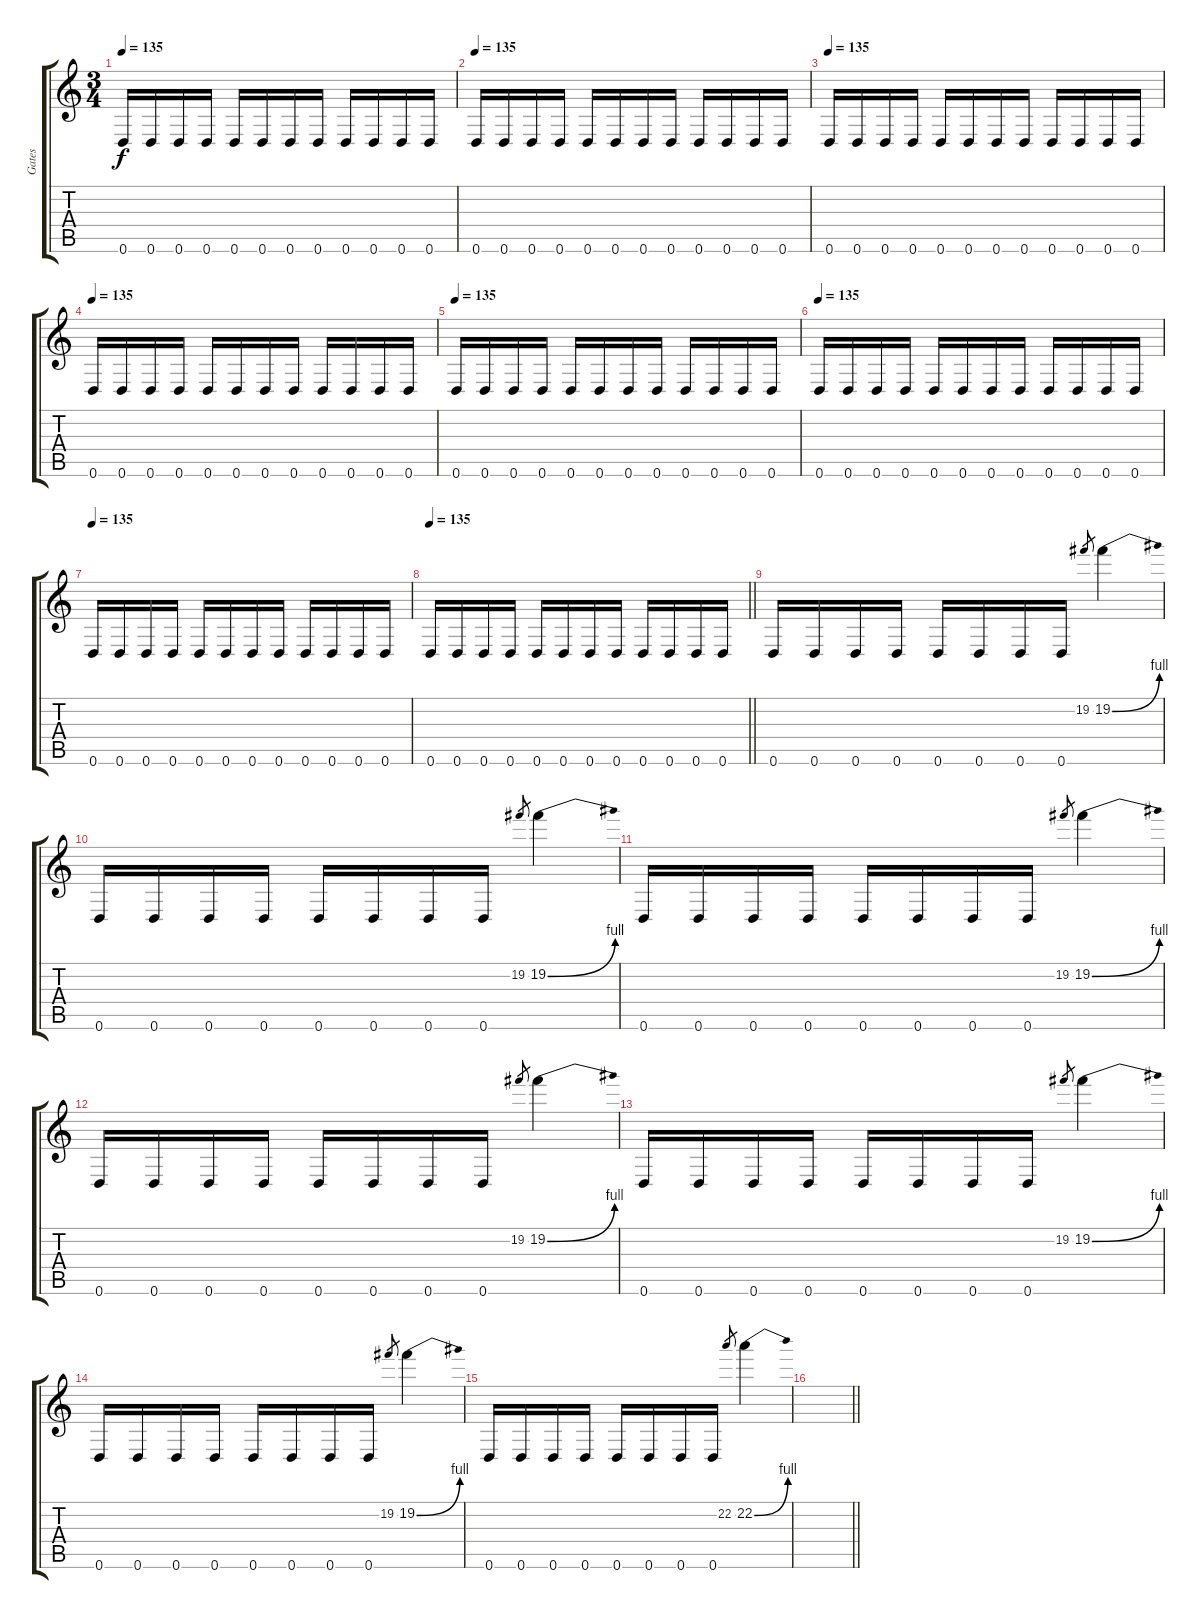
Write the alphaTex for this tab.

\track ("Gates" "Gates") {instrument distortionguitar}
\staff {score tabs}
\tuning (E4 B3 G3 D3 A2 D2) {hide}
\ts (3 4)
\tempo 135
\clef g2
\ks c
0.6.16{dy f volume 16} 0.6.16 0.6.16 0.6.16 0.6.16 0.6.16 0.6.16 0.6.16 0.6.16 0.6.16 0.6.16 0.6.16 |
\tempo 135
0.6.16{volume 16} 0.6.16 0.6.16 0.6.16 0.6.16 0.6.16 0.6.16 0.6.16 0.6.16 0.6.16 0.6.16 0.6.16 |
\tempo 135
0.6.16{volume 16} 0.6.16 0.6.16 0.6.16 0.6.16 0.6.16 0.6.16 0.6.16 0.6.16 0.6.16 0.6.16 0.6.16 |
\tempo 135
0.6.16{volume 16} 0.6.16 0.6.16 0.6.16 0.6.16 0.6.16 0.6.16 0.6.16 0.6.16 0.6.16 0.6.16 0.6.16 |
\tempo 135
0.6.16{volume 16} 0.6.16 0.6.16 0.6.16 0.6.16 0.6.16 0.6.16 0.6.16 0.6.16 0.6.16 0.6.16 0.6.16 |
\tempo 135
0.6.16{volume 16} 0.6.16 0.6.16 0.6.16 0.6.16 0.6.16 0.6.16 0.6.16 0.6.16 0.6.16 0.6.16 0.6.16 |
\tempo 135
0.6.16{volume 16} 0.6.16 0.6.16 0.6.16 0.6.16 0.6.16 0.6.16 0.6.16 0.6.16 0.6.16 0.6.16 0.6.16 |
\tempo 135
\barLineRight lightlight
0.6.16{volume 16} 0.6.16 0.6.16 0.6.16 0.6.16 0.6.16 0.6.16 0.6.16 0.6.16 0.6.16 0.6.16 0.6.16 |
0.6.16{volume 13} 0.6.16 0.6.16 0.6.16 0.6.16 0.6.16 0.6.16 0.6.16 19.2.8{gr} 19.2{be (bend 0 0 60 4)}.4 |
0.6.16 0.6.16 0.6.16 0.6.16 0.6.16 0.6.16 0.6.16 0.6.16 19.2.8{gr} 19.2{be (bend 0 0 60 4)}.4 |
0.6.16 0.6.16 0.6.16 0.6.16 0.6.16 0.6.16 0.6.16 0.6.16 19.2.8{gr} 19.2{be (bend 0 0 60 4)}.4 |
0.6.16 0.6.16 0.6.16 0.6.16 0.6.16 0.6.16 0.6.16 0.6.16 19.2.8{gr} 19.2{be (bend 0 0 60 4)}.4 |
0.6.16 0.6.16 0.6.16 0.6.16 0.6.16 0.6.16 0.6.16 0.6.16 19.2.8{gr} 19.2{be (bend 0 0 60 4)}.4 |
0.6.16 0.6.16 0.6.16 0.6.16 0.6.16 0.6.16 0.6.16 0.6.16 19.2.8{gr} 19.2{be (bend 0 0 60 4)}.4 |
0.6.16 0.6.16 0.6.16 0.6.16 0.6.16 0.6.16 0.6.16 0.6.16 22.2.8{gr} 22.2{be (bend 0 0 60 4)}.4 |
\barLineRight lightlight
